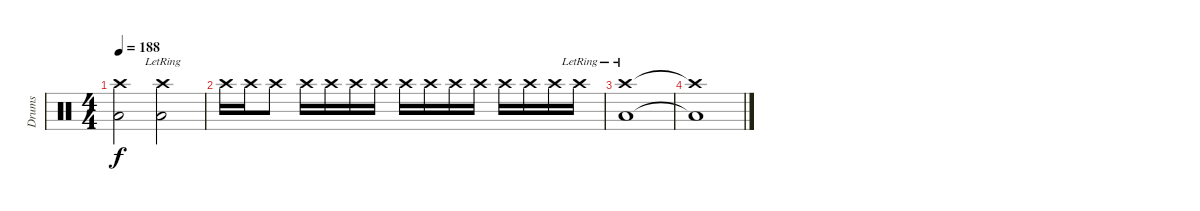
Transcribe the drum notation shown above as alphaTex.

\track ("Drums" "Drums") {instrument percussion}
\staff {score}
\articulation defaults
\ts (4 4)
\tempo 188
\clef neutral
\ks c
("Crash high (hit)" "Low Tom (hit)").2{dy f} ("Crash high (hit)"{lr} "Low Tom (hit)"{lr}).2 |
"Crash high (hit)".16 "Crash high (hit)".16 "Crash high (hit)".8 "Crash high (hit)".16 "Crash high (hit)".16 "Crash high (hit)".16 "Crash high (hit)".16 "Crash high (hit)".16 "Crash high (hit)".16 "Crash high (hit)".16 "Crash high (hit)".16 "Crash high (hit)".16 "Crash high (hit)".16 "Crash high (hit)".16 "Crash high (hit)"{lr}.16 |
("Crash high (hit)" "Low Tom (hit)"{lr}).1 |
("Crash high (hit)"{t} "Low Tom (hit)"{t}).1
